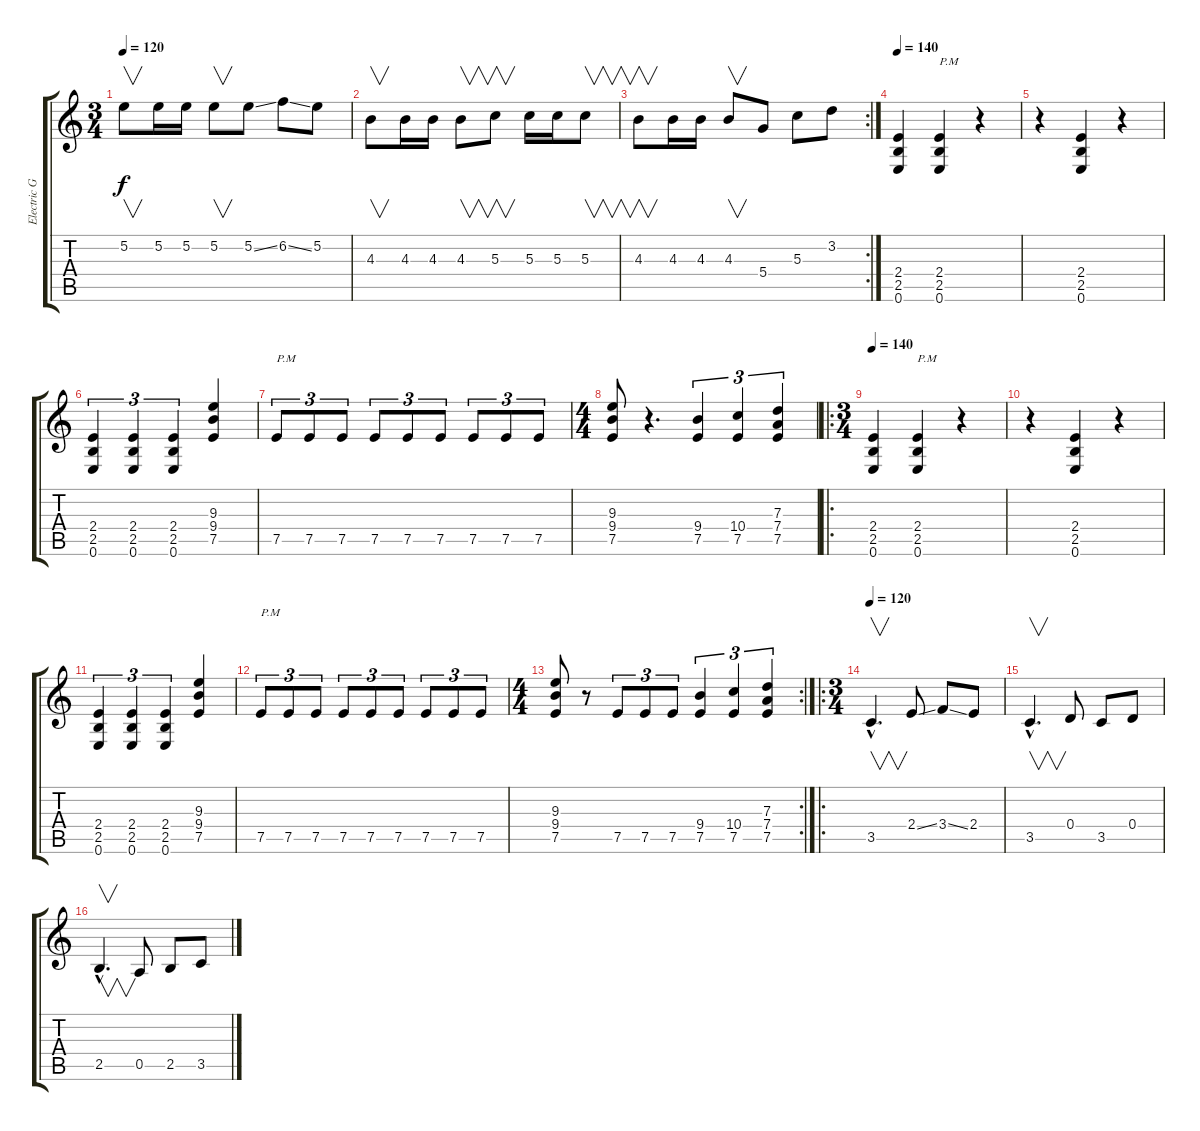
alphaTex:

\track ("Electric Guitar 1( Disto )" "Electric G") {instrument distortionguitar}
\staff {score tabs}
\tuning (E4 B3 G3 D3 A2 E2) {hide}
\ts (3 4)
\tempo 120
\clef g2
\ks c
5.2.8{v dy f} 5.2.16 5.2.16 5.2.8{v} 5.2{ss}.8 6.2{ss}.8 5.2.8 |
4.3.8{v} 4.3.16 4.3.16 4.3.8{v} 5.3.8{v} 5.3.16 5.3.16 5.3.8{v} |
\rc 2
4.3.8{v} 4.3.16 4.3.16 4.3.8{v} 5.4.8 5.3.8 3.2.8 |
\tempo 140
(2.4 2.5 0.6).4 (2.4 2.5 0.6).4{txt "P.M"} r.4 |
r.4 (2.4 2.5 0.6).4 r.4 |
(2.4 2.5 0.6).4{tu (3 2)} (2.4 2.5 0.6).4{tu (3 2)} (2.4 2.5 0.6).4{tu (3 2)} (9.3 9.4 7.5).4 |
7.5.8{tu (3 2) txt "P.M"} 7.5.8{tu (3 2)} 7.5.8{tu (3 2)} 7.5.8{tu (3 2)} 7.5.8{tu (3 2)} 7.5.8{tu (3 2)} 7.5.8{tu (3 2)} 7.5.8{tu (3 2)} 7.5.8{tu (3 2)} |
\ts (4 4)
(9.3 9.4 7.5).8 r.4{d} (9.4 7.5).4{tu (3 2)} (10.4 7.5).4{tu (3 2)} (7.3 7.4 7.5).4{tu (3 2)} |
\ro
\ts (3 4)
\tempo 140
(2.4 2.5 0.6).4 (2.4 2.5 0.6).4{txt "P.M"} r.4 |
r.4 (2.4 2.5 0.6).4 r.4 |
(2.4 2.5 0.6).4{tu (3 2)} (2.4 2.5 0.6).4{tu (3 2)} (2.4 2.5 0.6).4{tu (3 2)} (9.3 9.4 7.5).4 |
7.5.8{tu (3 2) txt "P.M"} 7.5.8{tu (3 2)} 7.5.8{tu (3 2)} 7.5.8{tu (3 2)} 7.5.8{tu (3 2)} 7.5.8{tu (3 2)} 7.5.8{tu (3 2)} 7.5.8{tu (3 2)} 7.5.8{tu (3 2)} |
\rc 2
\ts (4 4)
(9.3 9.4 7.5).8 r.8 7.5.8{tu (3 2)} 7.5.8{tu (3 2)} 7.5.8{tu (3 2)} (9.4 7.5).4{tu (3 2)} (10.4 7.5).4{tu (3 2)} (7.3 7.4 7.5).4{tu (3 2)} |
\ro
\ts (3 4)
\tempo 120
3.5{hac}.4{v d} 2.4{ss}.8 3.4{ss}.8 2.4.8 |
3.5{hac}.4{v d} 0.4.8 3.5.8 0.4.8 |
2.5{hac}.4{v d} 0.5.8 2.5.8 3.5.8
